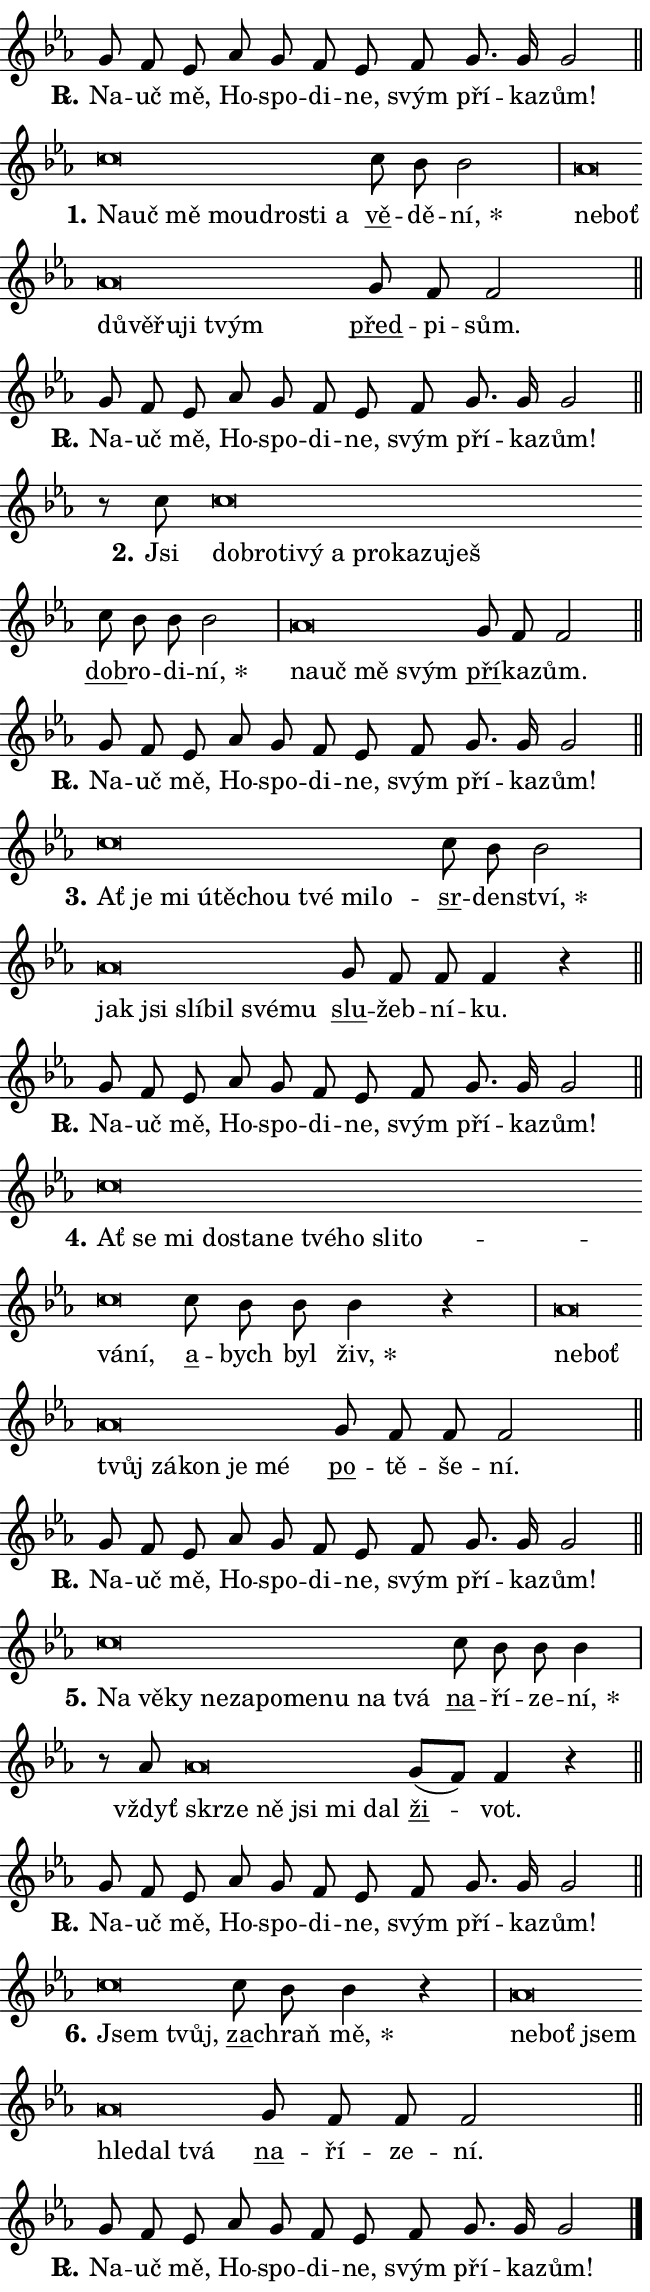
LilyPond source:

\version "2.24.0"
\header { tagline = "" }
\paper {
  indent = 0\cm
  top-margin = 0\cm
  right-margin = 0.13\cm % to fit lyric hyphens
  bottom-margin = 0\cm
  left-margin = 0\cm
  paper-width = 11\cm
  page-breaking = #ly:one-page-breaking
  system-system-spacing.basic-distance = #11
  score-system-spacing.basic-distance = #11
  ragged-last = ##f
}


%% Author: Thomas Morley
%% https://lists.gnu.org/archive/html/lilypond-user/2020-05/msg00002.html
#(define (line-position grob)
"Returns position of @var[grob} in current system:
   @code{'start}, if at first time-step
   @code{'end}, if at last time-step
   @code{'middle} otherwise
"
  (let* ((col (ly:item-get-column grob))
         (ln (ly:grob-object col 'left-neighbor))
         (rn (ly:grob-object col 'right-neighbor))
         (col-to-check-left (if (ly:grob? ln) ln col))
         (col-to-check-right (if (ly:grob? rn) rn col))
         (break-dir-left
           (and
             (ly:grob-property col-to-check-left 'non-musical #f)
             (ly:item-break-dir col-to-check-left)))
         (break-dir-right
           (and
             (ly:grob-property col-to-check-right 'non-musical #f)
             (ly:item-break-dir col-to-check-right))))
        (cond ((eqv? 1 break-dir-left) 'start)
              ((eqv? -1 break-dir-right) 'end)
              (else 'middle))))

#(define (tranparent-at-line-position vctor)
  (lambda (grob)
  "Relying on @code{line-position} select the relevant enry from @var{vctor}.
Used to determine transparency,"
    (case (line-position grob)
      ((end) (not (vector-ref vctor 0)))
      ((middle) (not (vector-ref vctor 1)))
      ((start) (not (vector-ref vctor 2))))))

noteHeadBreakVisibility =
#(define-music-function (break-visibility)(vector?)
"Makes @code{NoteHead}s transparent relying on @var{break-visibility}"
#{
  \override NoteHead.transparent =
    #(tranparent-at-line-position break-visibility)
#})

#(define delete-ledgers-for-transparent-note-heads
  (lambda (grob)
    "Reads whether a @code{NoteHead} is transparent.
If so this @code{NoteHead} is removed from @code{'note-heads} from
@var{grob}, which is supposed to be @code{LedgerLineSpanner}.
As a result ledgers are not printed for this @code{NoteHead}"
    (let* ((nhds-array (ly:grob-object grob 'note-heads))
           (nhds-list
             (if (ly:grob-array? nhds-array)
                 (ly:grob-array->list nhds-array)
                 '()))
           ;; Relies on the transparent-property being done before
           ;; Staff.LedgerLineSpanner.after-line-breaking is executed.
           ;; This is fragile ...
           (to-keep
             (remove
               (lambda (nhd)
                 (ly:grob-property nhd 'transparent #f))
               nhds-list)))
      ;; TODO find a better method to iterate over grob-arrays, similiar
      ;; to filter/remove etc for lists
      ;; For now rebuilt from scratch
      (set! (ly:grob-object grob 'note-heads)  '())
      (for-each
        (lambda (nhd)
          (ly:pointer-group-interface::add-grob grob 'note-heads nhd))
        to-keep))))

squashNotes = {
  \override NoteHead.X-extent = #'(-0.2 . 0.2)
  \override NoteHead.Y-extent = #'(-0.75 . 0)
  \override NoteHead.stencil =
    #(lambda (grob)
       (let ((pos (ly:grob-property grob 'staff-position)))
         (begin
           (if (< pos -7) (display "ERROR: Lower brevis then expected\n") (display ""))
           (if (<= pos -6) ly:text-interface::print ly:note-head::print))))
}
unSquashNotes = {
  \revert NoteHead.X-extent
  \revert NoteHead.Y-extent
  \revert NoteHead.stencil
}

hideNotes = \noteHeadBreakVisibility #begin-of-line-visible
unHideNotes = \noteHeadBreakVisibility #all-visible

% work-around for resetting accidentals
% https://lilypond.org/doc/v2.23/Documentation/notation/displaying-rhythms#unmetered-music
cadenzaMeasure = {
  \cadenzaOff
  \partial 1024 s1024
  \cadenzaOn
}

#(define-markup-command (accent layout props text) (markup?)
  "Underline accented syllable"
  (interpret-markup layout props
    #{\markup \override #'(offset . 4.3) \underline { #text }#}))

responsum = \markup \concat {
  "R" \hspace #-1.05 \path #0.1 #'((moveto 0 0.07) (lineto 0.9 0.8)) \hspace #0.05 "."
}

spaceSize = #0.6828661417322834 % exact space size for TeX Gyre Schola

\layout {
  \context {
    \Staff
    \remove "Time_signature_engraver"
    \override LedgerLineSpanner.after-line-breaking = #delete-ledgers-for-transparent-note-heads
  }
  \context {
    \Lyrics {
      \override LyricSpace.minimum-distance = \spaceSize
      \override LyricText.font-name = #"TeX Gyre Schola"
      \override LyricText.font-size = 1
      \override StanzaNumber.font-name = #"TeX Gyre Schola Bold"
      \override StanzaNumber.font-size = 1
    }
  }
  \context {
    \Score 
    \override NoteHead.text =
      #(lambda (grob) 
        (let ((pos (ly:grob-property grob 'staff-position)))
          #{\markup {
            \combine
              \halign #-0.55 \raise #(if (= pos -6) 0 0.5) \override #'(thickness . 2) \draw-line #'(3.2 . 0)
              \musicglyph "noteheads.sM1"
          }#}))
  }
}

% magnetic-lyrics.ily
%
%   written by
%     Jean Abou Samra <jean@abou-samra.fr>
%     Werner Lemberg <wl@gnu.org>
%
%   adapted by
%     Jiri Hon <jiri.hon@gmail.com>
%
% Version 2022-Apr-15

% https://www.mail-archive.com/lilypond-user@gnu.org/msg149350.html

#(define (Left_hyphen_pointer_engraver context)
   "Collect syllable-hyphen-syllable occurrences in lyrics and store
them in properties.  This engraver only looks to the left.  For
example, if the lyrics input is @code{foo -- bar}, it does the
following.

@itemize @bullet
@item
Set the @code{text} property of the @code{LyricHyphen} grob between
@q{foo} and @q{bar} to @code{foo}.

@item
Set the @code{left-hyphen} property of the @code{LyricText} grob with
text @q{foo} to the @code{LyricHyphen} grob between @q{foo} and
@q{bar}.
@end itemize

Use this auxiliary engraver in combination with the
@code{lyric-@/text::@/apply-@/magnetic-@/offset!} hook."
   (let ((hyphen #f)
         (text #f))
     (make-engraver
      (acknowledgers
       ((lyric-syllable-interface engraver grob source-engraver)
        (set! text grob)))
      (end-acknowledgers
       ((lyric-hyphen-interface engraver grob source-engraver)
        ;(when (not (grob::has-interface grob 'lyric-space-interface))
          (set! hyphen grob)));)
      ((stop-translation-timestep engraver)
       (when (and text hyphen)
         (ly:grob-set-object! text 'left-hyphen hyphen))
       (set! text #f)
       (set! hyphen #f)))))

#(define (lyric-text::apply-magnetic-offset! grob)
   "If the space between two syllables is less than the value in
property @code{LyricText@/.details@/.squash-threshold}, move the right
syllable to the left so that it gets concatenated with the left
syllable.

Use this function as a hook for
@code{LyricText@/.after-@/line-@/breaking} if the
@code{Left_@/hyphen_@/pointer_@/engraver} is active."
   (let ((hyphen (ly:grob-object grob 'left-hyphen #f)))
     (when hyphen
       (let ((left-text (ly:spanner-bound hyphen LEFT)))
         (when (grob::has-interface left-text 'lyric-syllable-interface)
           (let* ((common (ly:grob-common-refpoint grob left-text X))
                  (this-x-ext (ly:grob-extent grob common X))
                  (left-x-ext
                   (begin
                     ;; Trigger magnetism for left-text.
                     (ly:grob-property left-text 'after-line-breaking)
                     (ly:grob-extent left-text common X)))
                  ;; `delta` is the gap width between two syllables.
                  (delta (- (interval-start this-x-ext)
                            (interval-end left-x-ext)))
                  (details (ly:grob-property grob 'details))
                  (threshold (assoc-get 'squash-threshold details 0.2)))
             (when (< delta threshold)
               (let* (;; We have to manipulate the input text so that
                      ;; ligatures crossing syllable boundaries are not
                      ;; disabled.  For languages based on the Latin
                      ;; script this is essentially a beautification.
                      ;; However, for non-Western scripts it can be a
                      ;; necessity.
                      (lt (ly:grob-property left-text 'text))
                      (rt (ly:grob-property grob 'text))
                      (is-space (grob::has-interface hyphen 'lyric-space-interface))
                      (space (if is-space " " ""))
                      (extra-delta (if is-space spaceSize 0))
                      ;; Append new syllable.
                      (ltrt-space (if (and (string? lt) (string? rt))
                                (string-append lt space rt)
                                (make-concat-markup (list lt space rt))))
                      ;; Right-align `ltrt` to the right side.
                      (ltrt-space-markup (grob-interpret-markup
                               grob
                               (make-translate-markup
                                (cons (interval-length this-x-ext) 0)
                                (make-right-align-markup ltrt-space)))))
                 (begin
                   ;; Don't print `left-text`.
                   (ly:grob-set-property! left-text 'stencil #f)
                   ;; Set text and stencil (which holds all collected
                   ;; syllables so far) and shift it to the left.
                   (ly:grob-set-property! grob 'text ltrt-space)
                   (ly:grob-set-property! grob 'stencil ltrt-space-markup)
                   (ly:grob-translate-axis! grob (- (- delta extra-delta)) X))))))))))


#(define (lyric-hyphen::displace-bounds-first grob)
   ;; Make very sure this callback isn't triggered too early.
   (let ((left (ly:spanner-bound grob LEFT))
         (right (ly:spanner-bound grob RIGHT)))
     (ly:grob-property left 'after-line-breaking)
     (ly:grob-property right 'after-line-breaking)
     (ly:lyric-hyphen::print grob)))

squashThreshold = #0.4

\layout {
  \context {
    \Lyrics
    \consists #Left_hyphen_pointer_engraver
    \override LyricText.after-line-breaking =
      #lyric-text::apply-magnetic-offset!
    \override LyricHyphen.stencil = #lyric-hyphen::displace-bounds-first
    \override LyricText.details.squash-threshold = \squashThreshold
    \override LyricHyphen.minimum-distance = 0
    \override LyricHyphen.minimum-length = \squashThreshold
  }
}

squashText = \override LyricText.details.squash-threshold = 9999
unSquashText = \override LyricText.details.squash-threshold = \squashThreshold

leftText = \override LyricText.self-alignment-X = #LEFT
unLeftText = \revert LyricText.self-alignment-X

starOffset = #(lambda (grob) 
                (let ((x_offset (ly:self-alignment-interface::aligned-on-x-parent grob)))
                  (if (= x_offset 0) 0 (+ x_offset 1.2))))

star = #(define-music-function (syllable)(string?)
"Append star separator at the end of a syllable"
#{
  \once \override LyricText.X-offset = #starOffset
  \lyricmode { \markup {
    #syllable
    \override #'((font-name . "TeX Gyre Schola Bold")) \hspace #0.2 \lower #0.65 \larger "*"
  } }
#})

starAccent = #(define-music-function (syllable)(string?)
"Append star separator at the end of a syllable and make accent"
#{
  \once \override LyricText.X-offset = #starOffset
  \lyricmode { \markup {
    \accent #syllable
    \override #'((font-name . "TeX Gyre Schola Bold")) \hspace #0.2 \lower #0.65 \larger "*"
  } }
#})

breath = #(define-music-function (syllable)(string?)
"Append breathing indicator at the end of a syllable"
#{
  \lyricmode { \markup { #syllable "+" } }
#})

optionalBreath = #(define-music-function (syllable)(string?)
"Append optional breathing indicator at the end of a syllable"
#{
  \lyricmode { \markup { #syllable "(+)" } }
#})


\score {
    <<
        \new Voice = "melody" { \cadenzaOn \key es \major \relative { g'8 f es as g f \bar "" es f g8. g16 g2 \cadenzaMeasure \bar "||" \break } }
        \new Lyrics \lyricsto "melody" { \lyricmode { \set stanza = \responsum
Na -- uč mě, Ho -- spo -- di -- ne, svým pří -- ka -- zům! } }
    >>
    \layout {}
}

\score {
    <<
        \new Voice = "melody" { \cadenzaOn \key es \major \relative { \squashNotes c''\breve*1/16 \hideNotes \breve*1/16 \bar "" \breve*1/16 \bar "" \breve*1/16 \bar "" \breve*1/16 \bar "" \breve*1/16 \breve*1/16 \bar "" \unHideNotes \unSquashNotes \bar "" c8 bes bes2 \cadenzaMeasure \bar "|" \squashNotes as\breve*1/16 \hideNotes \breve*1/16 \bar "" \breve*1/16 \bar "" \breve*1/16 \bar "" \breve*1/16 \bar "" \breve*1/16 \breve*1/16 \bar "" \unHideNotes \unSquashNotes \bar "" g8 f f2 \cadenzaMeasure \bar "||" \break } }
        \new Lyrics \lyricsto "melody" { \lyricmode { \set stanza = "1."
\leftText Na -- \squashText uč mě mou -- dro -- sti a \unLeftText \unSquashText \markup \accent vě -- dě -- \star ní, \leftText ne -- \squashText boť dů -- vě -- řu -- ji tvým \unLeftText \unSquashText \markup \accent před -- pi -- sům. } }
    >>
    \layout {}
}

\score {
    <<
        \new Voice = "melody" { \cadenzaOn \key es \major \relative { g'8 f es as g f \bar "" es f g8. g16 g2 \cadenzaMeasure \bar "||" \break } }
        \new Lyrics \lyricsto "melody" { \lyricmode { \set stanza = \responsum
Na -- uč mě, Ho -- spo -- di -- ne, svým pří -- ka -- zům! } }
    >>
    \layout {}
}

\score {
    <<
        \new Voice = "melody" { \cadenzaOn \key es \major \relative { r8 c''8 \squashNotes c\breve*1/16 \hideNotes \breve*1/16 \bar "" \breve*1/16 \bar "" \breve*1/16 \bar "" \breve*1/16 \bar "" \breve*1/16 \bar "" \breve*1/16 \bar "" \breve*1/16 \breve*1/16 \bar "" \unHideNotes \unSquashNotes \bar "" c8 bes bes bes2 \cadenzaMeasure \bar "|" \squashNotes as\breve*1/16 \hideNotes \breve*1/16 \bar "" \breve*1/16 \breve*1/16 \bar "" \unHideNotes \unSquashNotes \bar "" g8 f f2 \cadenzaMeasure \bar "||" \break } }
        \new Lyrics \lyricsto "melody" { \lyricmode { \set stanza = "2."
Jsi \leftText dob -- \squashText ro -- ti -- vý a pro -- ka -- zu -- ješ \unLeftText \unSquashText \markup \accent dob -- ro -- di -- \star ní, \leftText na -- \squashText uč mě svým \unLeftText \unSquashText \markup \accent pří -- ka -- zům. } }
    >>
    \layout {}
}

\score {
    <<
        \new Voice = "melody" { \cadenzaOn \key es \major \relative { g'8 f es as g f \bar "" es f g8. g16 g2 \cadenzaMeasure \bar "||" \break } }
        \new Lyrics \lyricsto "melody" { \lyricmode { \set stanza = \responsum
Na -- uč mě, Ho -- spo -- di -- ne, svým pří -- ka -- zům! } }
    >>
    \layout {}
}

\score {
    <<
        \new Voice = "melody" { \cadenzaOn \key es \major \relative { \squashNotes c''\breve*1/16 \hideNotes \breve*1/16 \bar "" \breve*1/16 \bar "" \breve*1/16 \bar "" \breve*1/16 \bar "" \breve*1/16 \bar "" \breve*1/16 \bar "" \breve*1/16 \breve*1/16 \bar "" \unHideNotes \unSquashNotes \bar "" c8 bes bes2 \cadenzaMeasure \bar "|" \squashNotes as\breve*1/16 \hideNotes \breve*1/16 \bar "" \breve*1/16 \bar "" \breve*1/16 \bar "" \breve*1/16 \breve*1/16 \bar "" \unHideNotes \unSquashNotes \bar "" g8 f f f4 r \cadenzaMeasure \bar "||" \break } }
        \new Lyrics \lyricsto "melody" { \lyricmode { \set stanza = "3."
\leftText Ať \squashText je mi ú -- tě -- chou tvé mi -- lo -- \unLeftText \unSquashText \markup \accent sr -- den -- \star ství, \leftText jak \squashText jsi slí -- bil své -- mu \unLeftText \unSquashText \markup \accent slu -- žeb -- ní -- ku. } }
    >>
    \layout {}
}

\score {
    <<
        \new Voice = "melody" { \cadenzaOn \key es \major \relative { g'8 f es as g f \bar "" es f g8. g16 g2 \cadenzaMeasure \bar "||" \break } }
        \new Lyrics \lyricsto "melody" { \lyricmode { \set stanza = \responsum
Na -- uč mě, Ho -- spo -- di -- ne, svým pří -- ka -- zům! } }
    >>
    \layout {}
}

\score {
    <<
        \new Voice = "melody" { \cadenzaOn \key es \major \relative { \squashNotes c''\breve*1/16 \hideNotes \breve*1/16 \bar "" \breve*1/16 \bar "" \breve*1/16 \bar "" \breve*1/16 \bar "" \breve*1/16 \bar "" \breve*1/16 \bar "" \breve*1/16 \bar "" \breve*1/16 \bar "" \breve*1/16 \bar "" \breve*1/16 \breve*1/16 \bar "" \unHideNotes \unSquashNotes \bar "" c8 bes bes bes4 r \cadenzaMeasure \bar "|" \squashNotes as\breve*1/16 \hideNotes \breve*1/16 \bar "" \breve*1/16 \bar "" \breve*1/16 \bar "" \breve*1/16 \bar "" \breve*1/16 \breve*1/16 \bar "" \unHideNotes \unSquashNotes \bar "" g8 f f f2 \cadenzaMeasure \bar "||" \break } }
        \new Lyrics \lyricsto "melody" { \lyricmode { \set stanza = "4."
\leftText Ať \squashText se mi do -- sta -- ne tvé -- ho sli -- to -- vá -- ní, \unLeftText \unSquashText \markup \accent a -- bych byl \star živ, \leftText ne -- \squashText boť tvůj zá -- kon je mé \unLeftText \unSquashText \markup \accent po -- tě -- še -- ní. } }
    >>
    \layout {}
}

\score {
    <<
        \new Voice = "melody" { \cadenzaOn \key es \major \relative { g'8 f es as g f \bar "" es f g8. g16 g2 \cadenzaMeasure \bar "||" \break } }
        \new Lyrics \lyricsto "melody" { \lyricmode { \set stanza = \responsum
Na -- uč mě, Ho -- spo -- di -- ne, svým pří -- ka -- zům! } }
    >>
    \layout {}
}

\score {
    <<
        \new Voice = "melody" { \cadenzaOn \key es \major \relative { \squashNotes c''\breve*1/16 \hideNotes \breve*1/16 \bar "" \breve*1/16 \bar "" \breve*1/16 \bar "" \breve*1/16 \bar "" \breve*1/16 \bar "" \breve*1/16 \bar "" \breve*1/16 \bar "" \breve*1/16 \breve*1/16 \bar "" \unHideNotes \unSquashNotes \bar "" c8 bes bes bes4 \cadenzaMeasure \bar "|" r8 as8 \squashNotes as\breve*1/16 \hideNotes \breve*1/16 \bar "" \breve*1/16 \bar "" \breve*1/16 \bar "" \breve*1/16 \breve*1/16 \bar "" \unHideNotes \unSquashNotes \bar "" g8[( f)] f4 r \cadenzaMeasure \bar "||" \break } }
        \new Lyrics \lyricsto "melody" { \lyricmode { \set stanza = "5."
\leftText Na \squashText vě -- ky ne -- za -- po -- me -- nu na tvá \unLeftText \unSquashText \markup \accent na -- ří -- ze -- \star ní, vždyť \leftText skr -- \squashText ze ně jsi mi dal \unLeftText \unSquashText \markup \accent ži -- vot. } }
    >>
    \layout {}
}

\score {
    <<
        \new Voice = "melody" { \cadenzaOn \key es \major \relative { g'8 f es as g f \bar "" es f g8. g16 g2 \cadenzaMeasure \bar "||" \break } }
        \new Lyrics \lyricsto "melody" { \lyricmode { \set stanza = \responsum
Na -- uč mě, Ho -- spo -- di -- ne, svým pří -- ka -- zům! } }
    >>
    \layout {}
}

\score {
    <<
        \new Voice = "melody" { \cadenzaOn \key es \major \relative { \squashNotes c''\breve*1/16 \hideNotes \breve*1/16 \bar "" \unHideNotes \unSquashNotes \bar "" c8 bes bes4 r \cadenzaMeasure \bar "|" \squashNotes as\breve*1/16 \hideNotes \breve*1/16 \bar "" \breve*1/16 \bar "" \breve*1/16 \bar "" \breve*1/16 \breve*1/16 \bar "" \unHideNotes \unSquashNotes \bar "" g8 f f f2 \cadenzaMeasure \bar "||" \break } }
        \new Lyrics \lyricsto "melody" { \lyricmode { \set stanza = "6."
\leftText Jsem \squashText tvůj, \unLeftText \unSquashText \markup \accent za -- chraň \star mě, \leftText ne -- \squashText boť jsem hle -- dal tvá \unLeftText \unSquashText \markup \accent na -- ří -- ze -- ní. } }
    >>
    \layout {}
}

\score {
    <<
        \new Voice = "melody" { \cadenzaOn \key es \major \relative { g'8 f es as g f \bar "" es f g8. g16 g2 \cadenzaMeasure \bar "||" \break } \bar "|." }
        \new Lyrics \lyricsto "melody" { \lyricmode { \set stanza = \responsum
Na -- uč mě, Ho -- spo -- di -- ne, svým pří -- ka -- zům! } }
    >>
    \layout {}
}
